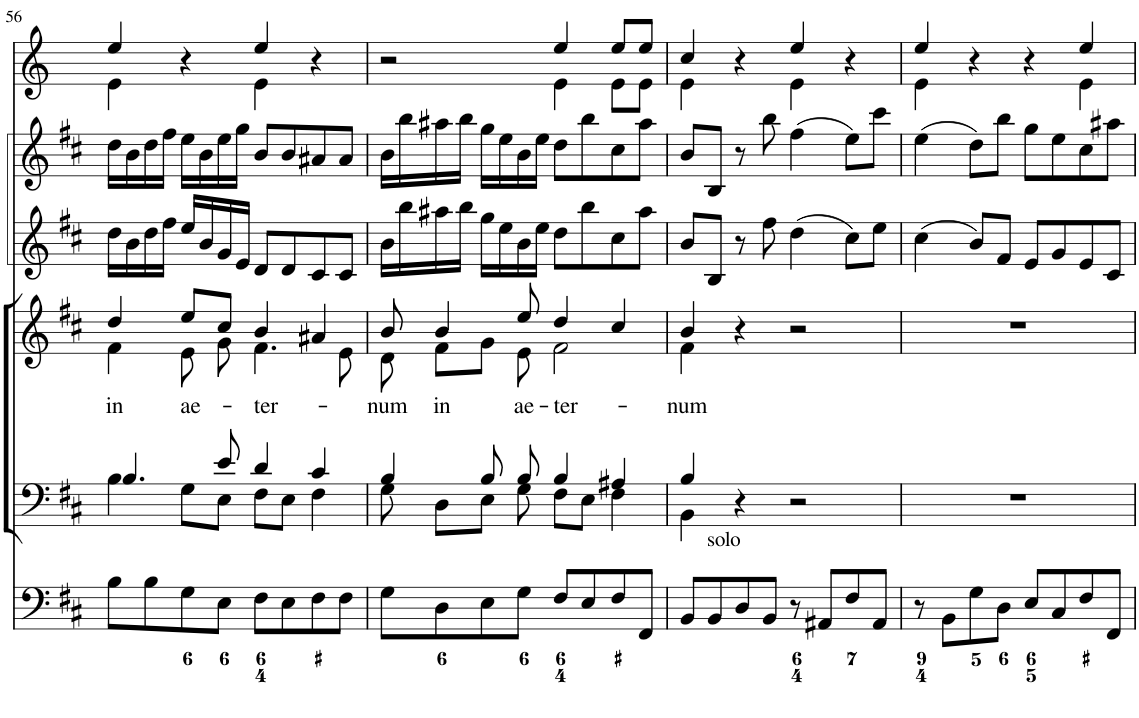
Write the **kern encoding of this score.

**kern	**kern	**kern	**text	**kern	**kern	**kern
*part6	*part5	*part4	*part4	*part3	*part2	*part1
*staff6	*staff5	*staff4	*staff4	*staff3	*staff2	*staff1
*I"Organ	*I"Voice	*I"Voice	*	*I"Violin	*I"Violin	*I"C in D
*	*	*	*	*I'Vln	*I'Vln	*
!!LO:PB:g=z
*clefF4	*clefF4	*clefG2	*	*clefG2	*clefG2	*clefG2
*	*	*	*	*	*	*Trd-1c-2
*k[f#c#]	*k[f#c#]	*k[f#c#]	*	*k[f#c#]	*k[f#c#]	*k[]
*M4/4	*M4/4	*M4/4	*	*M4/4	*M4/4	*M4/4
*met(c)	*met(c)	*met(c)	*	*met(c)	*met(c)	*met(c)
=56	=56	=56	=56	=56	=56	=56
*	*^	*	*	*	*	*
!	!	!	!	!LO:LY:b	!	!	!
*	*	*	*^	*	*	*	*^
8B\L	4.B/	4B\	4dd/	4f#\	in	16dd\LL	16dd\LL	4ee/	4e\
.	.	.	.	.	.	16b\	16b\	.	.
8B\	.	.	.	.	.	16dd\	16dd\	.	.
.	.	.	.	.	.	16ff#\JJ	16ff#\JJ	.	.
!	!	!	!	!	!LO:LY:b	!	!	!	!
8G\	.	8G\L	8ee/L	8e\	ae-	16ee/LL	16ee\LL	4r	4ryy
.	.	.	.	.	.	16b/	16b\	.	.
8E\J	8e/	8E\J	8cc#/J	8g\	.	16g/	16ee\	.	.
.	.	.	.	.	.	16e/JJ	16gg\JJ	.	.
!	!	!	!	!	!LO:LY:b	!	!	!	!
8F#\L	4d/	8F#\L	4b/	4.f#\	-ter-	8d/L	8b/L	4ee/	4e\
8E\	.	8E\J	.	.	.	8d/	8b/	.	.
8F#\	4c#/	4F#\	4a#X/	.	.	8c#/	8a#X/	4r	4ryy
8F#\J	.	.	.	8e\	.	8c#/J	8a#/J	.	.
=57	=57	=57	=57	=57	=57	=57	=57	=57	=57
!	!	!	!	!	!LO:LY:b	!	!	!	!
8G\L	4B/	8G\	8b/	8d\	-num	16b\LL	16b\LL	2r	2ryy
.	.	.	.	.	.	16bb\	16bb\	.	.
!	!	!	!	!	!LO:LY:b	!	!	!	!
8D\	.	8D\L	4b/	8f#\L	in	16aa#X\	16aa#X\	.	.
.	.	.	.	.	.	16bb\JJ	16bb\JJ	.	.
8E\	8B/	8E\J	.	8g\J	.	16gg\LL	16gg\LL	.	.
.	.	.	.	.	.	16ee\	16ee\	.	.
!	!	!	!	!	!LO:LY:b	!	!	!	!
8G\J	8B/	8G\	8ee/	8e\	ae-	16b\	16b\	.	.
.	.	.	.	.	.	16ee\JJ	16ee\JJ	.	.
!	!	!	!	!	!LO:LY:b	!	!	!	!
8F#/L	4B/	8F#\L	4dd/	2f#\	-ter-	8dd\L	8dd\L	4ee/	4e\
8E/	.	8E\J	.	.	.	8bb\	8bb\	.	.
8F#/	4A#X/	4F#\	4cc#/	.	.	8cc#\	8cc#\	8ee/L	8e\L
8FF#/J	.	.	.	.	.	8aa#\J	8aa#\J	8ee/J	8e\J
=58	=58	=58	=58	=58	=58	=58	=58	=58	=58
!	!	!	!	!	!LO:LY:b	!	!	!	!
8BB/L	4B/	4BB\	4b/	4f#\	-num	8b/L	8b/L	4cc/	4e\
!LO:TX:a:t=solo	!	!	!	!	!	!	!	!	!
8BB/	.	.	.	.	.	8B/J	8B/J	.	.
8D/	4r	2.ryy	4r	2.ryy	.	8r	8r	4r	4ryy
8BB/J	.	.	.	.	.	8ff#\	8bb\	.	.
8r	2r	.	2r	.	.	(4dd\	(4ff#\	4ee/	4e\
8AA#X/L	.	.	.	.	.	.	.	.	.
8F#/	.	.	.	.	.	8cc#\L)	8ee\L)	4r	4ryy
8AA#/J	.	.	.	.	.	8ee\J	8ccc#\J	.	.
*	*v	*v	*	*	*	*	*	*	*
*	*	*v	*v	*	*	*	*	*
=59	=59	=59	=59	=59	=59	=59	=59
8r	1r	1r	.	(4cc#\	(4ee\	4ee/	4e\
8BB\L	.	.	.	.	.	.	.
8G\	.	.	.	8b/L)	8dd\L)	4r	2ryy
8D\J	.	.	.	8f#/J	8bb\J	.	.
8E/L	.	.	.	8e/L	8gg\L	4r	.
8C#/	.	.	.	8g/	8ee\	.	.
8F#/	.	.	.	8e/	8cc#\	4ee/	4e\
8FF#/J	.	.	.	8c#/J	8aa#X\J	.	.
*	*	*	*	*	*	*v	*v
=	=	=	=	=	=	=
*-	*-	*-	*-	*-	*-	*-
